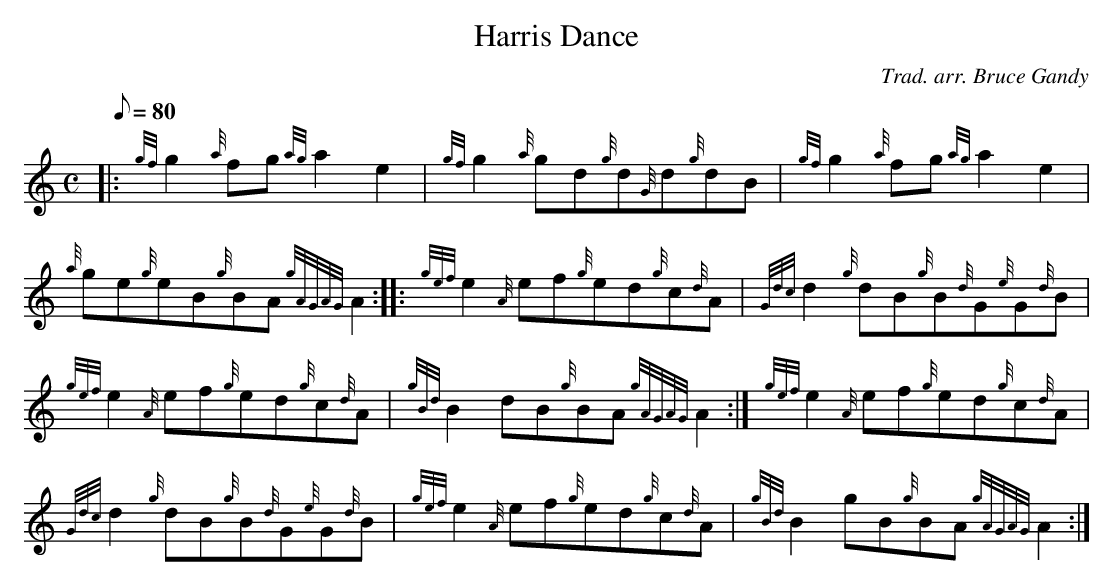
X:1
T:Harris Dance
M:C
L:1/8
Q:80
C:Trad. arr. Bruce Gandy
K:HP
|: {gf}g2{a}fg{ag}a2e2 | \
{gf}g2{a}gd{g}d{G}d{g}dB | \
{gf}g2{a}fg{ag}a2e2 |
{a}ge{g}eB{g}BA{gAGAG}A2 :: \
{gef}e2{A}ef{g}ed{g}c{d}A | \
{Gdc}d2{g}dB{g}B{d}G{e}G{d}B |
{gef}e2{A}ef{g}ed{g}c{d}A | \
{gBd}B2dB{g}BA{gAGAG}A2 :| \
{gef}e2{A}ef{g}ed{g}c{d}A |
{Gdc}d2{g}dB{g}B{d}G{e}G{d}B | \
{gef}e2{A}ef{g}ed{g}c{d}A | \
{gBd}B2gB{g}BA{gAGAG}A2 :|
